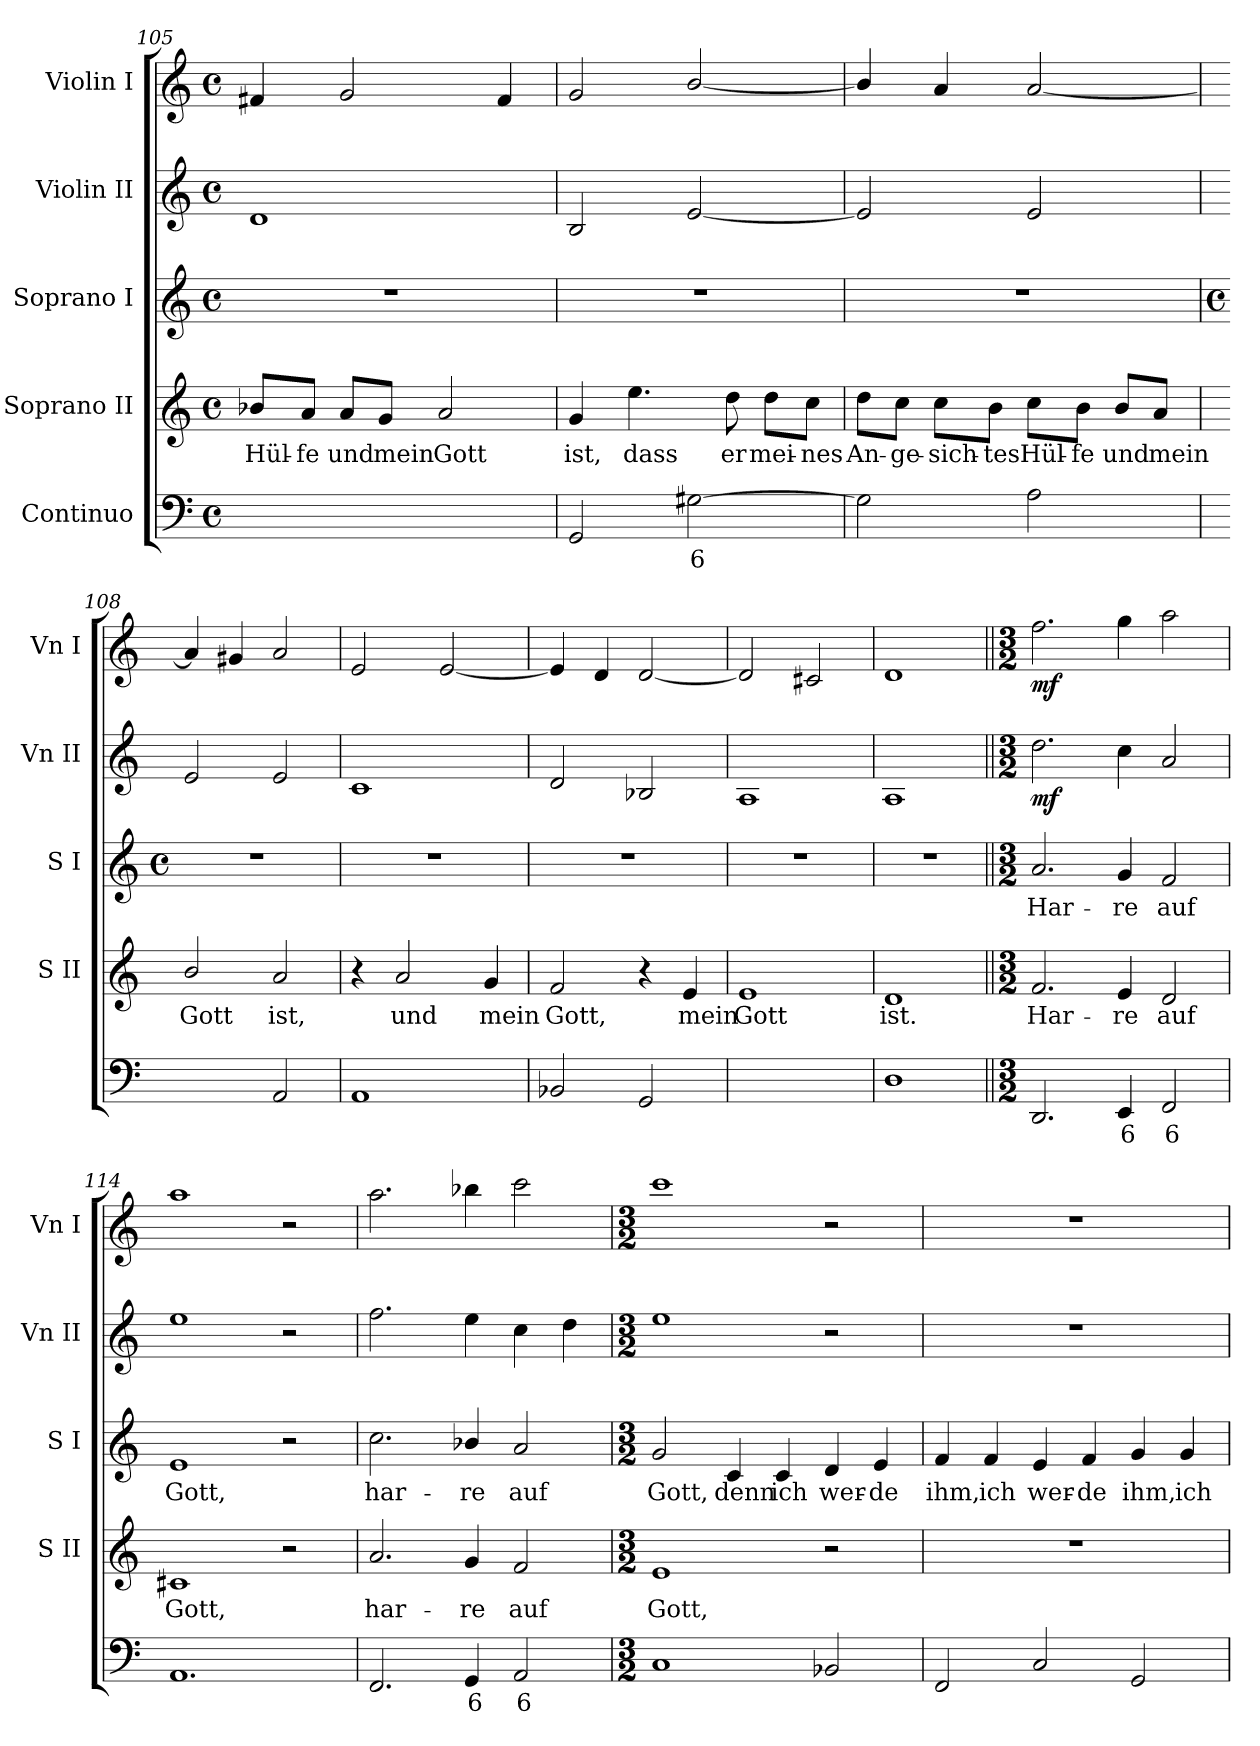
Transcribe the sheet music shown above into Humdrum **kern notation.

**kern	**text	**text	**kern	**text	**kern	**text	**kern	**dynam	**kern	**dynam
*part5	*part5	*part5	*part4	*part4	*part3	*part3	*part2	*part2	*part1	*part1
*staff5	*staff5	*staff5	*staff4	*staff4	*staff3	*staff3	*staff2	*staff2	*staff1	*staff1
*I"Continuo	*	*	*I"Soprano II	*	*I"Soprano I	*	*I"Violin II	*	*I"Violin I	*
*	*	*	*I'S II	*	*I'S I	*	*I'Vn II	*	*I'Vn I	*
!!LO:LB:g=z
*clefF4	*	*	*clefG2	*	*clefG2	*	*clefG2	*	*clefG2	*
*k[]	*	*	*k[]	*	*k[]	*	*k[]	*	*k[]	*
*C:	*	*	*C:	*	*C:	*	*C:	*	*C:	*
*M4/4	*	*	*M4/4	*	*M4/4	*	*M4/4	*	*M4/4	*
*met(c)	*	*	*met(c)	*	*met(c)	*	*met(c)	*	*met(c)	*
=105	=105	=105	=105	=105	=105	=105	=105	=105	=105	=105
!	!LO:LY:b	!	!	!LO:LY:b	!	!	!	!	!	!
[4D/yy	6	.	8b-X/L	Hül-	1r	.	1d	.	4f#X	.
!	!	!	!	!LO:LY:b	!	!	!	!	!	!
.	.	.	8a/J	-fe	.	.	.	.	.	.
!	!	!LO:LY:b	!	!LO:LY:b	!	!	!	!	!	!
4D/yy_	.	4	8a/L	und	.	.	.	.	2g	.
!	!	!	!	!LO:LY:b	!	!	!	!	!	!
.	.	.	8g/J	mein	.	.	.	.	.	.
!	!	!	!	!LO:LY:b	!	!	!	!	!	!
4D/yy_	.	.	2a	Gott	.	.	.	.	.	.
4D/yy]	.	.	.	.	.	.	.	.	4f#	.
=106	=106	=106	=106	=106	=106	=106	=106	=106	=106	=106
!	!	!	!	!LO:LY:b	!	!	!	!	!	!
2GG	.	.	4g	ist,	1r	.	2B	.	2g	.
!	!	!	!	!LO:LY:b	!	!	!	!	!	!
.	.	.	4.ee	dass	.	.	.	.	.	.
!	!LO:LY:b	!	!	!	!	!	!	!	!	!
[2G#X	6	.	.	.	.	.	[2e	.	[2b/	.
!	!	!	!	!LO:LY:b	!	!	!	!	!	!
.	.	.	8dd	er	.	.	.	.	.	.
!	!	!	!	!LO:LY:b	!	!	!	!	!	!
.	.	.	8dd\L	mei-	.	.	.	.	.	.
!	!	!	!	!LO:LY:b	!	!	!	!	!	!
.	.	.	8cc\J	-nes	.	.	.	.	.	.
=107	=107	=107	=107	=107	=107	=107	=107	=107	=107	=107
!	!	!	!	!LO:LY:b	!	!	!	!	!	!
2G#]	.	.	8dd\L	An-	1r	.	2e]	.	4b/]	.
!	!	!	!	!LO:LY:b	!	!	!	!	!	!
.	.	.	8cc\J	-ge-	.	.	.	.	.	.
!	!	!	!	!LO:LY:b	!	!	!	!	!	!
.	.	.	8cc\L	-sich-	.	.	.	.	4a	.
!	!	!	!	!LO:LY:b	!	!	!	!	!	!
.	.	.	8b\J	-tes	.	.	.	.	.	.
!	!	!	!	!LO:LY:b	!	!	!	!	!	!
2A	.	.	8cc\L	Hül-	.	.	2e	.	[2a	.
!	!	!	!	!LO:LY:b	!	!	!	!	!	!
.	.	.	8b\J	-fe	.	.	.	.	.	.
!	!	!	!	!LO:LY:b	!	!	!	!	!	!
.	.	.	8b/L	und	.	.	.	.	.	.
!	!	!	!	!LO:LY:b	!	!	!	!	!	!
.	.	.	8a/J	mein	.	.	.	.	.	.
!!LO:LB:g=z
=108	=108	=108	=108	=108	=108	=108	=108	=108	=108	=108
*	*	*	*	*	*k[]	*	*	*	*	*
*	*	*	*	*	*C:	*	*	*	*	*
*	*	*	*	*	*M4/4	*	*	*	*	*
*	*	*	*	*	*met(c)	*	*	*	*	*
!	!LO:LY:b	!	!	!LO:LY:b	!	!	!	!	!	!
[4Eyy	4	.	2b/	Gott	1r	.	2e	.	4a]	.
4Eyy]	.	.	.	.	.	.	.	.	4g#X	.
!	!	!	!	!LO:LY:b	!	!	!	!	!	!
2AA	.	.	2a	ist,	.	.	2e	.	2a	.
=109	=109	=109	=109	=109	=109	=109	=109	=109	=109	=109
1AA	.	.	4r	.	1r	.	1c	.	2e	.
!	!	!	!	!LO:LY:b	!	!	!	!	!	!
.	.	.	2a	und	.	.	.	.	.	.
.	.	.	.	.	.	.	.	.	[2e	.
!	!	!	!	!LO:LY:b	!	!	!	!	!	!
.	.	.	4g	mein	.	.	.	.	.	.
=110	=110	=110	=110	=110	=110	=110	=110	=110	=110	=110
!	!	!	!	!LO:LY:b	!	!	!	!	!	!
2BB-X	.	.	2f	Gott,	1r	.	2d	.	4e]	.
.	.	.	.	.	.	.	.	.	4d	.
2GG	.	.	4r	.	.	.	2B-X	.	[2d	.
!	!	!	!	!LO:LY:b	!	!	!	!	!	!
.	.	.	4e	mein	.	.	.	.	.	.
=111	=111	=111	=111	=111	=111	=111	=111	=111	=111	=111
!	!LO:LY:b	!	!	!LO:LY:b	!	!	!	!	!	!
[2AAyy	4	.	1e	Gott	1r	.	1A	.	2d]	.
2AAyy]	.	.	.	.	.	.	.	.	2c#X	.
=112	=112	=112	=112	=112	=112	=112	=112	=112	=112	=112
!	!	!	!	!LO:LY:b	!	!	!	!	!	!
1D	.	.	1d	ist.	1r	.	1A	.	1d	.
=113||	=113||	=113||	=113||	=113||	=113||	=113||	=113||	=113||	=113||	=113||
*M3/2	*	*	*M3/2	*	*M3/2	*	*M3/2	*	*M3/2	*
!	!	!	!	!LO:LY:b	!	!LO:LY:b	!	!LO:DY:b	!	!LO:DY:b
2.DD	.	.	2.f	Har-	2.a	Har-	2.dd	mf	2.ff	mf
!	!LO:LY:b	!	!	!LO:LY:b	!	!LO:LY:b	!	!	!	!
4EE	6	.	4e	-re	4g	-re	4cc	.	4gg	.
!	!LO:LY:b	!	!	!LO:LY:b	!	!LO:LY:b	!	!	!	!
2FF	6	.	2d	auf	2f	auf	2a	.	2aa	.
=114	=114	=114	=114	=114	=114	=114	=114	=114	=114	=114
!	!	!	!	!LO:LY:b	!	!LO:LY:b	!	!	!	!
1.AA	.	.	1c#X	Gott,	1e	Gott,	1ee	.	1aa	.
.	.	.	2r	.	2r	.	2r	.	2r	.
=115	=115	=115	=115	=115	=115	=115	=115	=115	=115	=115
!	!	!	!	!LO:LY:b	!	!LO:LY:b	!	!	!	!
2.FF	.	.	2.a	har-	2.cc	har-	2.ff	.	2.aa	.
!	!LO:LY:b	!	!	!LO:LY:b	!	!LO:LY:b	!	!	!	!
4GG	6	.	4g	-re	4b-X/	-re	4ee	.	4bb-X	.
!	!LO:LY:b	!	!	!LO:LY:b	!	!LO:LY:b	!	!	!	!
2AA	6	.	2f	auf	2a	auf	4cc	.	2ccc	.
.	.	.	.	.	.	.	4dd	.	.	.
!!LO:LB:g=z
=116	=116	=116	=116	=116	=116	=116	=116	=116	=116	=116
*M3/2	*	*	*M3/2	*	*M3/2	*	*M3/2	*	*M3/2	*
!	!	!	!	!LO:LY:b	!	!LO:LY:b	!	!	!	!
1C	.	.	1e	Gott,	2g	Gott,	1ee	.	1ccc	.
!	!	!	!	!	!	!LO:LY:b	!	!	!	!
.	.	.	.	.	4c	denn	.	.	.	.
!	!	!	!	!	!	!LO:LY:b	!	!	!	!
.	.	.	.	.	4c	ich	.	.	.	.
!	!	!	!	!	!	!LO:LY:b	!	!	!	!
2BB-X	.	.	2r	.	4d	wer-	2r	.	2r	.
!	!	!	!	!	!	!LO:LY:b	!	!	!	!
.	.	.	.	.	4e	-de	.	.	.	.
=117	=117	=117	=117	=117	=117	=117	=117	=117	=117	=117
!	!	!	!LO:N:vis=1	!	!	!LO:LY:b	!LO:N:vis=1	!	!LO:N:vis=1	!
2FF	.	.	1.r	.	4f	ihm,	1.r	.	1.r	.
!	!	!	!	!	!	!LO:LY:b	!	!	!	!
.	.	.	.	.	4f	ich	.	.	.	.
!	!	!	!	!	!	!LO:LY:b	!	!	!	!
2C	.	.	.	.	4e	wer-	.	.	.	.
!	!	!	!	!	!	!LO:LY:b	!	!	!	!
.	.	.	.	.	4f	-de	.	.	.	.
!	!	!	!	!	!	!LO:LY:b	!	!	!	!
2GG	.	.	.	.	4g	ihm,	.	.	.	.
!	!	!	!	!	!	!LO:LY:b	!	!	!	!
.	.	.	.	.	4g	ich	.	.	.	.
=	=	=	=	=	=	=	=	=	=	=
*-	*-	*-	*-	*-	*-	*-	*-	*-	*-	*-
